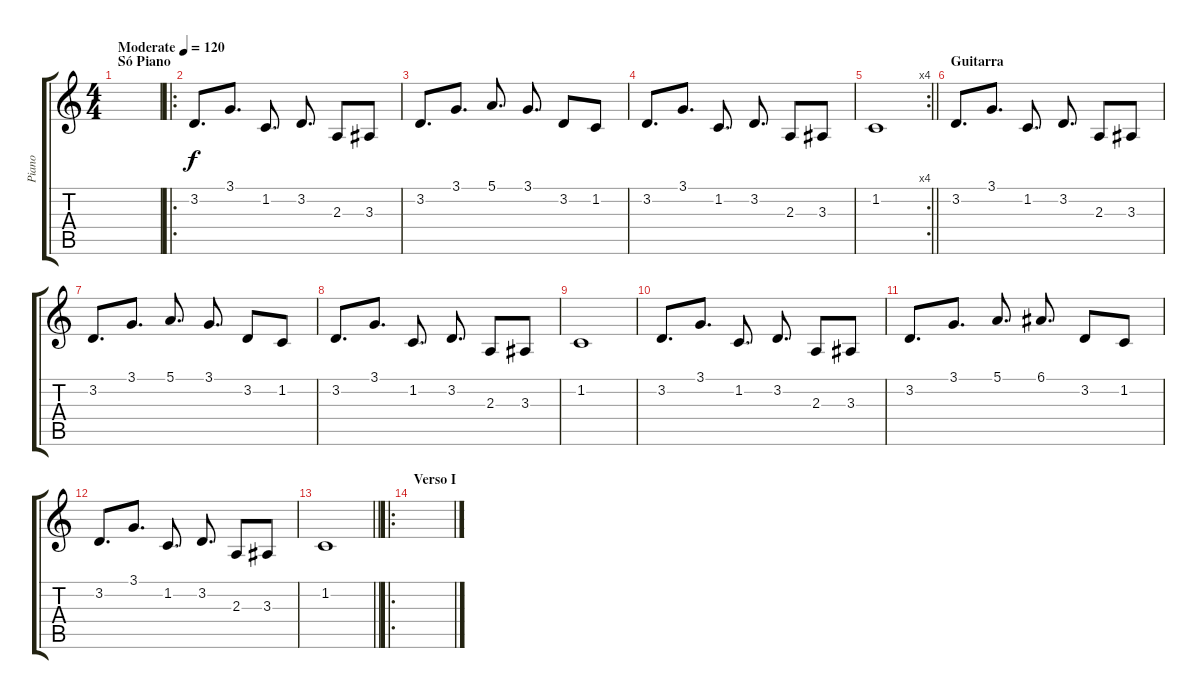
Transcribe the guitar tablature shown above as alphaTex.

\track ("Piano" "Piano") {instrument acousticgrandpiano}
\staff {score tabs}
\tuning (E4 B3 G3 D3 A2 E2) {hide}
\ts (4 4)
\section ("" "Só Piano")
\tempo (120 "Moderate")
\clef g2
\ks c
|
\ro
3.2.8{d} 3.1.8{d} 1.2.8{d} 3.2.8{d} 2.3.8 3.3.8 |
3.2.8{d} 3.1.8{d} 5.1.8{d} 3.1.8{d} 3.2.8 1.2.8 |
3.2.8{d} 3.1.8{d} 1.2.8{d} 3.2.8{d} 2.3.8 3.3.8 |
\rc 4
\barLineRight lightlight
1.2.1 |
\section ("" "Guitarra")
3.2.8{d} 3.1.8{d} 1.2.8{d} 3.2.8{d} 2.3.8 3.3.8 |
3.2.8{d} 3.1.8{d} 5.1.8{d} 3.1.8{d} 3.2.8 1.2.8 |
3.2.8{d} 3.1.8{d} 1.2.8{d} 3.2.8{d} 2.3.8 3.3.8 |
1.2.1 |
3.2.8{d} 3.1.8{d} 1.2.8{d} 3.2.8{d} 2.3.8 3.3.8 |
3.2.8{d} 3.1.8{d} 5.1.8{d} 6.1.8{d} 3.2.8 1.2.8 |
3.2.8{d} 3.1.8{d} 1.2.8{d} 3.2.8{d} 2.3.8 3.3.8 |
\barLineRight lightlight
1.2.1 |
\ro
\section ("" "Verso I")
